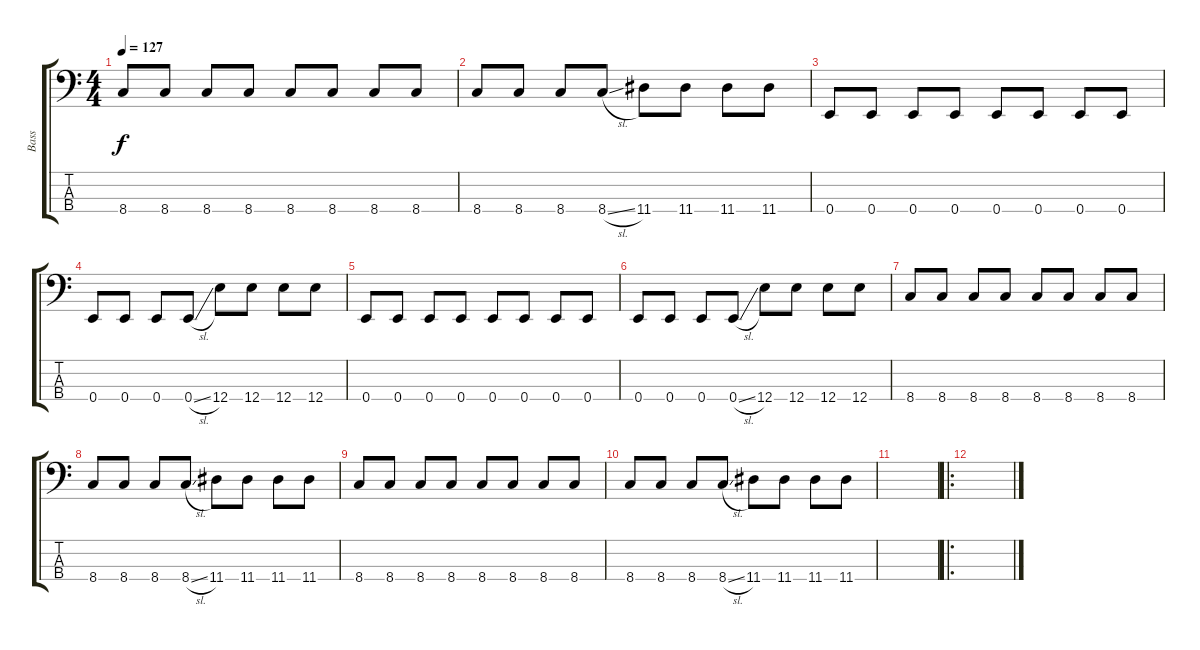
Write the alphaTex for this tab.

\track ("Bass" "Bass") {instrument electricbassfinger}
\staff {score tabs}
\tuning (G2 D2 A1 E1) {hide}
\ts (4 4)
\tempo 127
\clef f4
\ks c
8.4.8{dy f} 8.4.8 8.4.8 8.4.8 8.4.8 8.4.8 8.4.8 8.4.8 |
8.4.8 8.4.8 8.4.8 8.4{sl}.8 11.4.8 11.4.8 11.4.8 11.4.8 |
0.4.8 0.4.8 0.4.8 0.4.8 0.4.8 0.4.8 0.4.8 0.4.8 |
0.4.8 0.4.8 0.4.8 0.4{sl}.8 12.4.8 12.4.8 12.4.8 12.4.8 |
0.4.8 0.4.8 0.4.8 0.4.8 0.4.8 0.4.8 0.4.8 0.4.8 |
0.4.8 0.4.8 0.4.8 0.4{sl}.8 12.4.8 12.4.8 12.4.8 12.4.8 |
8.4.8 8.4.8 8.4.8 8.4.8 8.4.8 8.4.8 8.4.8 8.4.8 |
8.4.8 8.4.8 8.4.8 8.4{sl}.8 11.4.8 11.4.8 11.4.8 11.4.8 |
8.4.8 8.4.8 8.4.8 8.4.8 8.4.8 8.4.8 8.4.8 8.4.8 |
8.4.8 8.4.8 8.4.8 8.4{sl}.8 11.4.8 11.4.8 11.4.8 11.4.8 |
|
\ro
